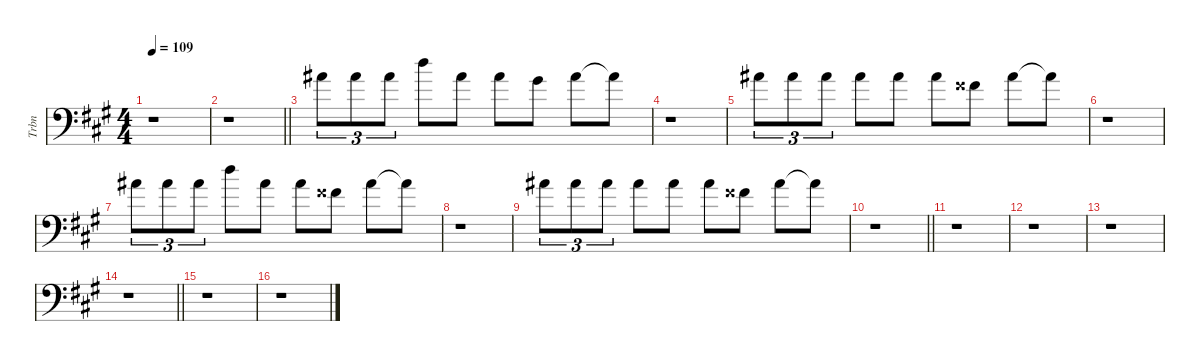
\defaultSystemsLayout 4
\hideDynamics
\bracketExtendMode nobrackets
\otherSystemsTrackNameOrientation horizontal
\track ("Bass Trombone in Eb" "Trbn") {instrument trombone}
\staff {score}
\tuning (E4 B3 G3 D3 A2 E2)
\displaytranspose 9
\ts (4 4)
\tempo 109
\clef f4
\scale
0.25
\ks a
r.1{dy mf beam Down} |
\scale
0.25
\barLineRight lightlight
r.1{beam Down} |
\scale
0.25 2.2{acc #}.8{tu (3 2) beam Down} 2.2{acc #}.8{tu (3 2) beam Down} 2.2{acc #}.8{tu (3 2) beam Down} 1.1{acc forcenatural}.8{beam Down} 2.2{acc #}.8{beam Down} 2.2{acc #}.8{beam Down} 4.3{acc #}.8{beam Down} 2.2{acc #}.8{beam Down} 2.2{t acc #}.8{beam Down} |
\scale
0.25 r.1{beam Down} |
\scale
0.25 2.2{acc #}.8{tu (3 2) beam Down} 2.2{acc #}.8{tu (3 2) beam Down} 2.2{acc #}.8{tu (3 2) beam Down} 2.2{acc #}.8{beam Down} 2.2{acc #}.8{beam Down} 2.2{acc #}.8{beam Down} 3.3{acc x}.8{beam Down} 2.2{acc #}.8{beam Down} 2.2{t acc #}.8{beam Down} |
\scale
0.25 r.1{beam Down} |
2.2{acc #}.8{tu (3 2) beam Down} 2.2{acc #}.8{tu (3 2) beam Down} 2.2{acc #}.8{tu (3 2) beam Down} 1.1{acc forcenatural}.8{beam Down} 2.2{acc #}.8{beam Down} 2.2{acc #}.8{beam Down} 3.3{acc x}.8{beam Down} 2.2{acc #}.8{beam Down} 2.2{t acc #}.8{beam Down} |
r.1{beam Down} |
2.2{acc #}.8{tu (3 2) beam Down} 2.2{acc #}.8{tu (3 2) beam Down} 2.2{acc #}.8{tu (3 2) beam Down} 2.2{acc #}.8{beam Down} 2.2{acc #}.8{beam Down} 2.2{acc #}.8{beam Down} 3.3{acc x}.8{beam Down} 2.2{acc #}.8{beam Down} 2.2{t acc #}.8{beam Down} |
\barLineRight lightlight
r.1{beam Down} |
r.1{beam Down} |
r.1{beam Down} |
r.1{beam Down} |
\barLineRight lightlight
r.1{beam Down} |
r.1{beam Down} |
r.1{beam Down}
